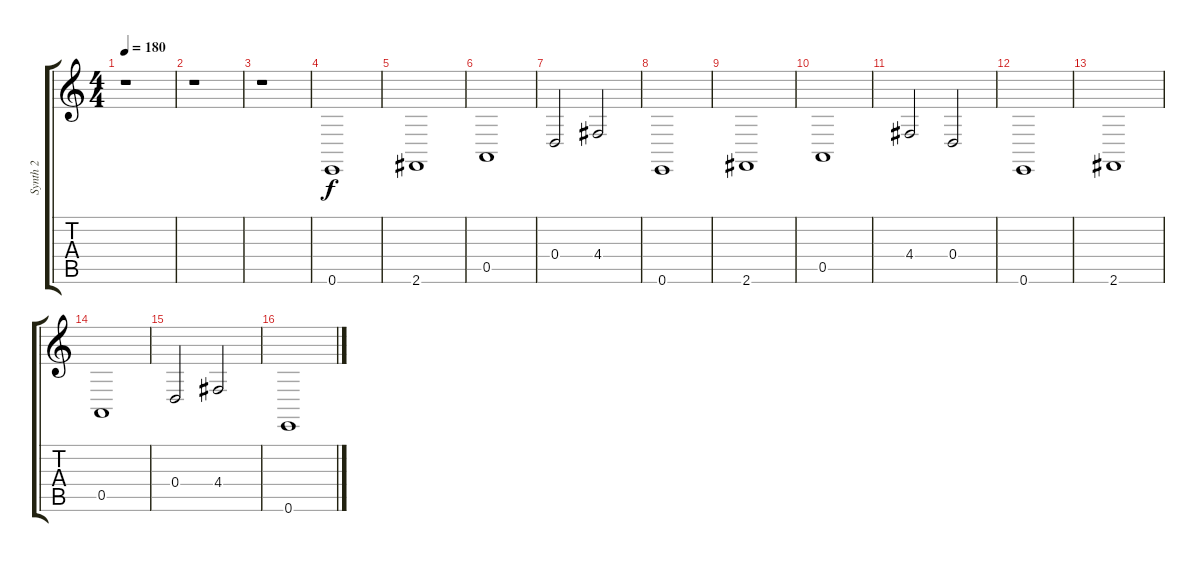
\track ("Synth 2" "Synth 2") {instrument pad3polysynth}
\staff {score tabs}
\tuning (E4 B3 G3 D3 A2 E2) {hide}
\ts (4 4)
\tempo 180
\clef g2
\ks c
r.1{dy f} |
r.1 |
r.1 |
0.6.1 |
2.6.1 |
0.5.1 |
0.4.2 4.4.2 |
0.6.1 |
2.6.1 |
0.5.1 |
4.4.2 0.4.2 |
0.6.1 |
2.6.1 |
0.5.1 |
0.4.2 4.4.2 |
0.6.1
